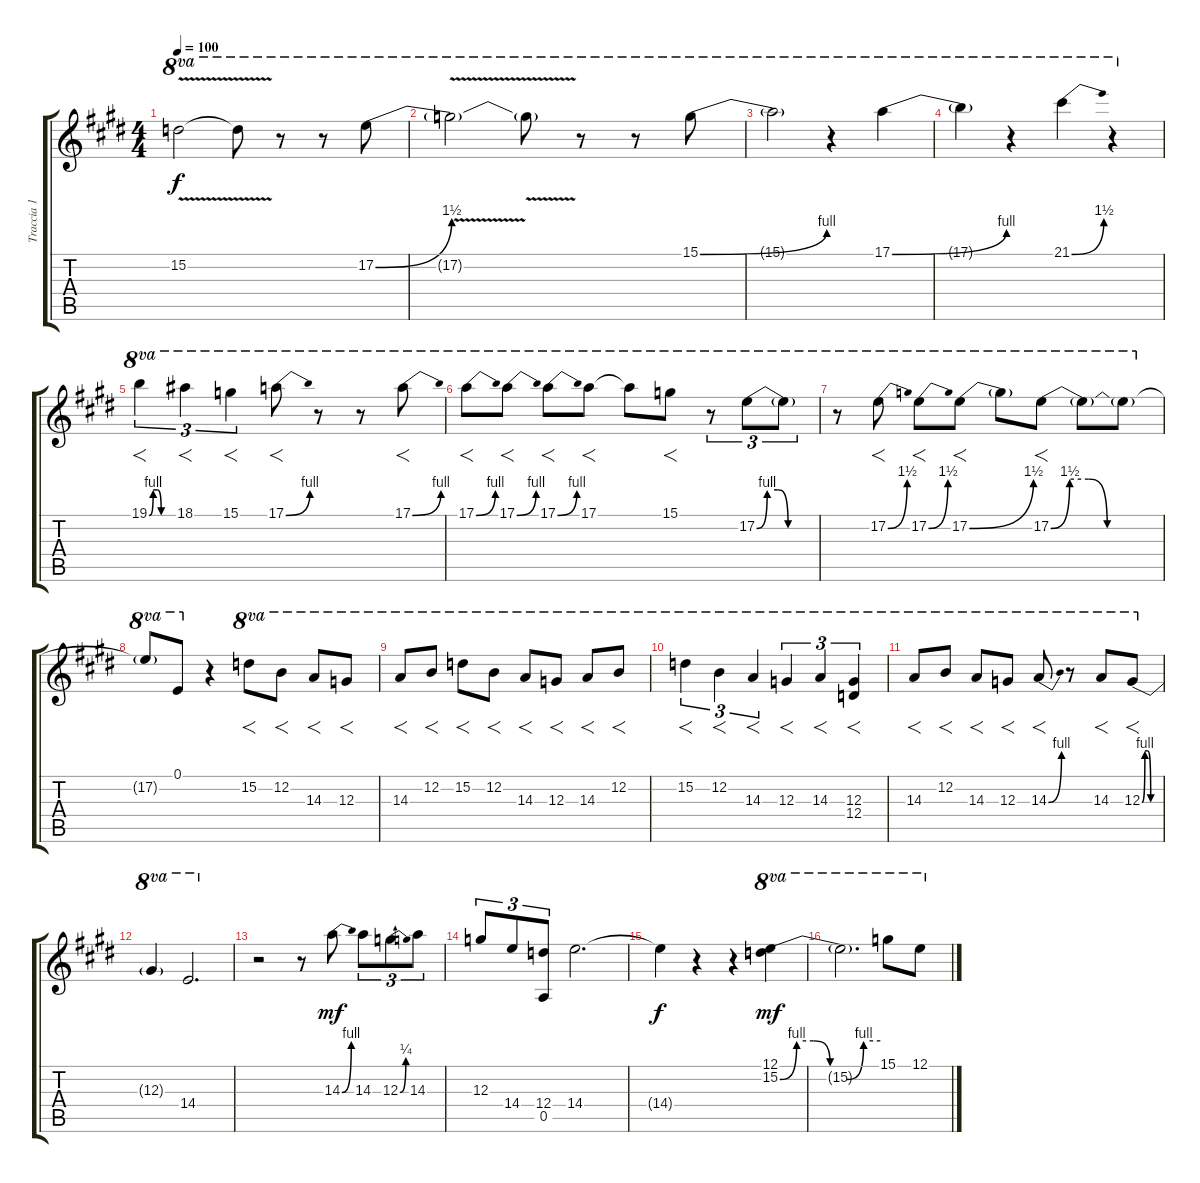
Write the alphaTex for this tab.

\track ("Traccia 1" "Traccia 1") {instrument overdrivenguitar}
\staff {score tabs}
\tuning (E4 B3 G3 D3 A2 E2) {hide}
\ts (4 4)
\tempo 100
\clef g2
\ks e
15.2{v t}.2{ot 8va dy f} 15.2{t}.8{ot 8va} r.8{ot 8va} r.8{ot 8va} 17.2{be (bend 0 0 60 6)}.8{ot 8va} |
17.2{v t}.2{ot 8va} 17.2{t}.8{ot 8va} r.8{ot 8va} r.8{ot 8va} 15.1{be (bend 0 0 60 4)}.8{ot 8va} |
15.1{t}.2{ot 8va} r.4{ot 8va} 17.1{be (bend 0 0 60 4)}.4{ot 8va} |
17.1{t}.4{ot 8va} r.4{ot 8va} 21.1{be (bend 0 0 60 6)}.4{ot 8va} r.4{ot 8va} |
19.1{be (custom 0 0 10 4 20 4 30 0 60 0)}.4{f tu (3 2) ot 8va} 18.1.4{f tu (3 2) ot 8va} 15.1.4{f tu (3 2) ot 8va} 17.1{be (bend 0 0 60 4)}.8{f ot 8va} r.8{ot 8va} r.8{ot 8va} 17.1{be (bend 0 0 60 4)}.8{f ot 8va} |
17.1{be (bend 0 0 60 4)}.8{f ot 8va} 17.1{be (bend 0 0 60 4)}.8{f ot 8va} 17.1{be (bend 0 0 60 4)}.8{f ot 8va} 17.1.8{f ot 8va} 17.1{t}.8{ot 8va} 15.1.8{f ot 8va} r.8{tu (3 2) ot 8va} 17.2{be (custom 0 0 10 4 20 4 30 0 60 0)}.8{tu (3 2) ot 8va} 17.2{t}.8{tu (3 2) ot 8va} |
r.8{ot 8va} 17.2{be (bend 0 0 60 6)}.8{f ot 8va} 17.2{be (bend 0 0 60 6)}.8{f ot 8va} 17.2{be (bend 0 0 60 6)}.8{f ot 8va} 17.2{t}.8{ot 8va} 17.2{be (custom 0 0 10 6 20 6 30 0 60 0)}.8{f ot 8va} 17.2{t}.8{ot 8va} 17.2{t}.8{ot 8va} |
17.2{t}.8{ot 8va} 0.1.8{ot 8va} r.4 15.2.8{f ot 8va} 12.2.8{f ot 8va} 14.3.8{f ot 8va} 12.3.8{f ot 8va} |
14.3.8{f ot 8va} 12.2.8{f ot 8va} 15.2.8{f ot 8va} 12.2.8{f ot 8va} 14.3.8{f ot 8va} 12.3.8{f ot 8va} 14.3.8{f ot 8va} 12.2.8{f ot 8va} |
15.2.4{f tu (3 2) ot 8va} 12.2.4{f tu (3 2) ot 8va} 14.3.4{f tu (3 2) ot 8va} 12.3.4{f tu (3 2) ot 8va} 14.3.4{f tu (3 2) ot 8va} (12.3 12.4).4{f tu (3 2) ot 8va} |
14.3.8{f ot 8va} 12.2.8{f ot 8va} 14.3.8{f ot 8va} 12.3.8{f ot 8va} 14.3{be (bend 0 0 60 4)}.8{f ot 8va} r.8{ot 8va} 14.3.8{f ot 8va} 12.3{be (custom 0 0 10 4 20 4 30 0 60 0)}.8{f ot 8va} |
12.3{t}.4{ot 8va} 14.4.2{d ot 8va} |
r.2 r.8 14.3{be (bend 0 0 60 4)}.8{dy mf} 14.3.8{tu (3 2)} 12.3{be (bend 0 0 60 1)}.8{tu (3 2)} 14.3.8{tu (3 2)} |
12.3.8{tu (3 2)} 14.4.8{tu (3 2)} (12.4 0.5).8{tu (3 2)} 14.4.2{d} |
14.4{t}.4{dy f} r.4 r.4 (12.1 15.2{be (custom 0 0 10 4 20 4 30 0 40 0 50 4 60 4)}).4{ot 8va dy mf} |
15.2{t}.2{d ot 8va} 15.1.8{ot 8va} 12.1.8{ot 8va}
